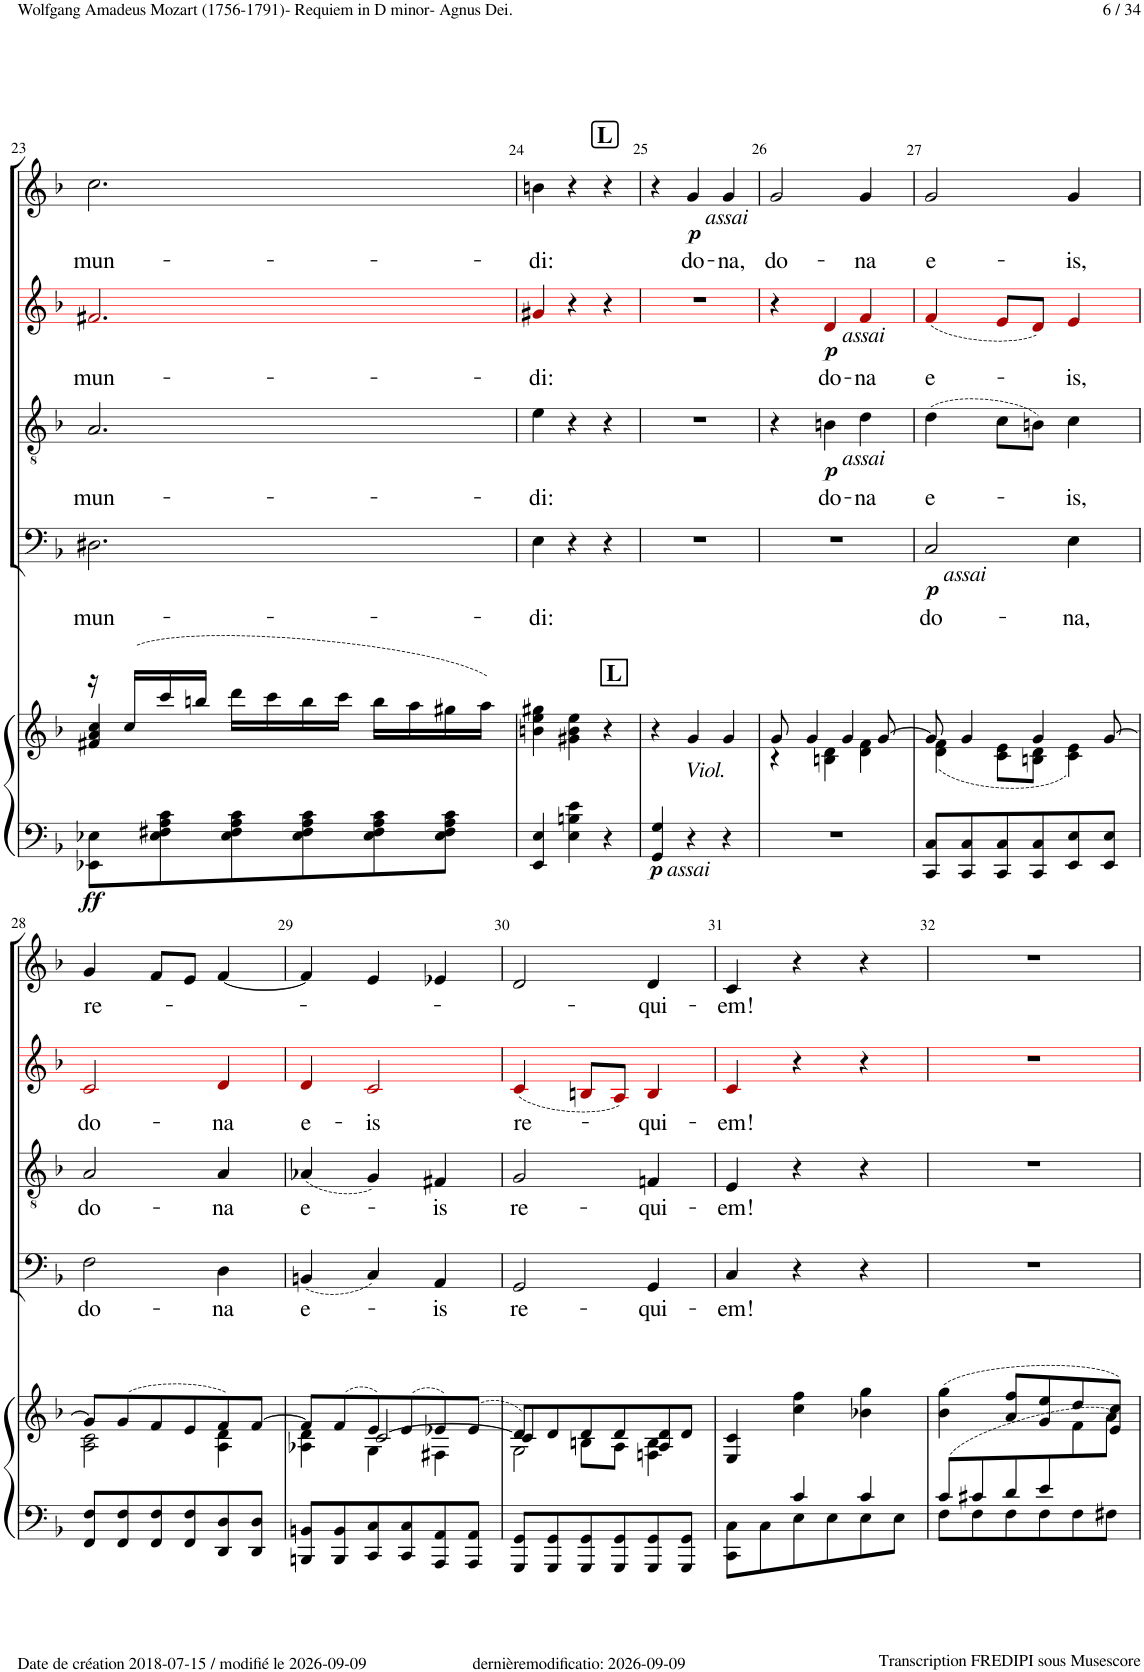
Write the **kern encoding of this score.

**kern	**kern	**dynam	**kern	**text	**dynam	**kern	**text	**dynam	**kern	**text	**dynam	**kern	**text	**dynam
*part5	*part5	*part5	*part4	*part4	*part4	*part3	*part3	*part3	*part2	*part2	*part2	*part1	*part1	*part1
*staff6	*staff5	*staff5/6	*staff4	*staff4	*staff4	*staff3	*staff3	*staff3	*staff2	*staff2	*staff2	*staff1	*staff1	*staff1
*I"Piano	*	*	*I"Bass	*	*	*I"Tenor	*	*	*I"Alto	*	*	*I"Soprano	*	*
*I'Pno	*	*	*	*	*	*	*	*	*	*	*	*	*	*
!!LO:PB:g=z
*clefF4	*clefG2	*	*clefF4	*	*	*clefGv2	*	*	*clefG2	*	*	*clefG2	*	*
*	*	*	*	*	*	*	*	*	*ITrd1c2	*	*	*	*	*
*k[b-]	*k[b-]	*	*k[b-]	*	*	*k[b-]	*	*	*k[b-]	*	*	*k[b-]	*	*
*M3/4	*M3/4	*	*M3/4	*	*	*M3/4	*	*	*M3/4	*	*	*M3/4	*	*
=23	=23	=23	=23	=23	=23	=23	=23	=23	=23	=23	=23	=23	=23	=23
*	*^	*	*	*	*	*	*	*	*	*	*	*	*	*
!	!	!	!LO:DY:b=2	!	!LO:LY:b	!	!	!LO:LY:b	!	!	!LO:LY:b	!	!	!LO:LY:b	!
8EE-X\ 8E-X\L	16r	4f#X/ 4a/ 4cc/	ff	2.D#X!\	mun-	.	2.A!/	mun-	.	2.f#X!i/	mun-	.	2.cc!\	mun-	.
.	(16cc/LL	.	.	.	.	.	.	.	.	.	.	.	.	.	.
8E-\ 8F#X\ 8A\ 8c\	16ccc/	.	.	.	.	.	.	.	.	.	.	.	.	.	.
.	16bbn/JJ	.	.	.	.	.	.	.	.	.	.	.	.	.	.
8E-\ 8F#\ 8A\ 8c\	16ddd\LL	2ryy	.	.	.	.	.	.	.	.	.	.	.	.	.
.	16ccc\	.	.	.	.	.	.	.	.	.	.	.	.	.	.
8E-\ 8F#\ 8A\ 8c\	16bb\	.	.	.	.	.	.	.	.	.	.	.	.	.	.
.	16ccc\JJ	.	.	.	.	.	.	.	.	.	.	.	.	.	.
8E-\ 8F#\ 8A\ 8c\	16bb\LL	.	.	.	.	.	.	.	.	.	.	.	.	.	.
.	16aa\	.	.	.	.	.	.	.	.	.	.	.	.	.	.
8E-\ 8F#\ 8A\ 8c\J	16gg#X\	.	.	.	.	.	.	.	.	.	.	.	.	.	.
.	16aa\JJ)	.	.	.	.	.	.	.	.	.	.	.	.	.	.
*	*v	*v	*	*	*	*	*	*	*	*	*	*	*	*	*
=24	=24	=24	=24	=24	=24	=24	=24	=24	=24	=24	=24	=24	=24	=24
!	!	!	!	!LO:LY:b	!	!	!LO:LY:b	!	!	!LO:LY:b	!	!	!LO:LY:b	!
4EE/ 4E/	4bn\ 4ee\ 4gg#X\	.	4E!\	-di:	.	4e!\	-di:	.	4g#X!i/	-di:	.	4bn!\	-di:	.
4E\ 4Bn\ 4e\	4g#X\ 4b\ 4ee\	.	4r	.	.	4r	.	.	4r	.	.	4r	.	.
4r	4r	.	4r	.	.	4r	.	.	4r	.	.	4r	.	.
=25	=25	=25	=25	=25	=25	=25	=25	=25	=25	=25	=25	=25	=25	=25
!	!LO:TX:a:B:t=L	!	!	!	!	!	!	!	!	!	!	!	!	!
!LO:TX:b:i:t=assai	!	!	!	!	!	!	!	!	!	!	!	!	!	!
!	!	!LO:DY:b=2	!	!	!	!	!	!	!	!	!	!	!	!
4GG/ 4G/	4r	p	2.r	.	.	2.r	.	.	2.r	.	.	4r	.	.
!	!	!	!	!	!	!	!	!	!	!	!	!LO:TX:b:i:t=assai	!	!
!	!LO:TX:b:i:t=Viol.	!	!	!	!	!	!	!	!	!	!	!	!	!
!	!	!	!	!	!	!	!	!	!	!	!	!	!LO:LY:b	!LO:DY:b
4r	4g/	.	.	.	.	.	.	.	.	.	.	4g!/	do-	p
!	!	!	!	!	!	!	!	!	!	!	!	!	!LO:LY:b	!
4r	4g/	.	.	.	.	.	.	.	.	.	.	4g,!/	-na,	.
=26	=26	=26	=26	=26	=26	=26	=26	=26	=26	=26	=26	=26	=26	=26
*	*^	*	*	*	*	*	*	*	*	*	*	*	*	*
!	!	!	!	!	!	!	!	!	!	!	!	!	!	!LO:LY:b	!
2.r	8g/	4r	.	2.r	.	.	4r	.	.	4r	.	.	2g!/	do-	.
.	4g/	.	.	.	.	.	.	.	.	.	.	.	.	.	.
!	!	!	!	!	!	!	!	!	!	!LO:TX:b:i:t=assai	!	!	!	!	!
!	!	!	!	!	!	!	!LO:TX:b:i:t=assai	!	!	!	!	!	!	!	!
!	!	!	!	!	!	!	!	!LO:LY:b	!LO:DY:b	!	!LO:LY:b	!LO:DY:b	!	!	!
.	.	4Bn\ 4d\	.	.	.	.	4Bn!\	do-	p	4d!i/	do-	p	.	.	.
.	4g/	.	.	.	.	.	.	.	.	.	.	.	.	.	.
!	!	!	!	!	!	!	!	!LO:LY:b	!	!	!LO:LY:b	!	!	!LO:LY:b	!
.	.	4d\ 4f\	.	.	.	.	4d!\	-na	.	4f!i/	-na	.	4g!/	-na	.
.	[8g/	.	.	.	.	.	.	.	.	.	.	.	.	.	.
=27	=27	=27	=27	=27	=27	=27	=27	=27	=27	=27	=27	=27	=27	=27	=27
!	!	!	!	!LO:TX:b:i:t=assai	!	!	!	!	!	!	!	!	!	!	!
!	!	!	!	!	!LO:LY:b	!LO:DY:b	!	!LO:LY:b	!	!	!LO:LY:b	!	!	!LO:LY:b	!
8CC/ 8C/L	8g/]	(4d\ 4f\	.	2C!/	do-	p	(4d!\	e-	.	(4f!i/	e-	.	2g!/	e-	.
8CC/ 8C/	4g/	.	.	.	.	.	.	.	.	.	.	.	.	.	.
8CC/ 8C/	.	8c\ 8e\L	.	.	.	.	8c!\L	.	.	8e!i/L	.	.	.	.	.
8CC/ 8C/	4g/	8Bn\ 8d\J	.	.	.	.	8Bn!\J)	.	.	8d!i/J)	.	.	.	.	.
!	!	!	!	!	!LO:LY:b	!	!	!LO:LY:b	!	!	!LO:LY:b	!	!	!LO:LY:b	!
8EE/ 8E/	.	4c\ 4e\)	.	4E,!\	-na,	.	4c,!\	-is,	.	4e,!i/	-is,	.	4g,!/	-is,	.
8EE/ 8E/J	[8g/	.	.	.	.	.	.	.	.	.	.	.	.	.	.
!!LO:LB:g=z
=28	=28	=28	=28	=28	=28	=28	=28	=28	=28	=28	=28	=28	=28	=28	=28
!	!	!	!	!	!LO:LY:b	!	!	!LO:LY:b	!	!	!LO:LY:b	!	!	!LO:LY:b	!
8FF/ 8F/L	8g/L]	2A\ 2c\	.	2F!\	do-	.	2A!/	do-	.	2c!i/	do-	.	4g!/	re-	.
8FF/ 8F/	(8g/	.	.	.	.	.	.	.	.	.	.	.	.	.	.
8FF/ 8F/	8f/	.	.	.	.	.	.	.	.	.	.	.	8f!/L	.	.
8FF/ 8F/	8e/	.	.	.	.	.	.	.	.	.	.	.	8e!/J	.	.
!	!	!	!	!	!LO:LY:b	!	!	!LO:LY:b	!	!	!LO:LY:b	!	!	!	!
8DD/ 8D/	8f/)	4A\ 4d\	.	4D!\	-na	.	4A!/	-na	.	4d!i/	-na	.	[4f!/	.	.
8DD/ 8D/J	[8f/J	.	.	.	.	.	.	.	.	.	.	.	.	.	.
=29	=29	=29	=29	=29	=29	=29	=29	=29	=29	=29	=29	=29	=29	=29	=29
*	*	*^	*	*	*	*	*	*	*	*	*	*	*	*	*
!	!	!	!	!	!	!LO:LY:b	!	!	!LO:LY:b	!	!	!LO:LY:b	!	!	!	!
8BBBn/ 8BBn/L	8f/L]	4A-X\ 4d\	4ryy	.	(4BBn!/	e-	.	(4A-X!/	e-	.	4d!i/	e-	.	4f!/]	.	.
8BBB/ 8BB/	(8f/	.	.	.	.	.	.	.	.	.	.	.	.	.	.	.
!	!	!	!	!	!	!	!	!	!	!	!	!LO:LY:b	!	!	!	!
8CC/ 8C/	8e/)	4G\	[2c/	.	4C!/)	.	.	4G!/)	.	.	2c!i/	-is	.	4e!/	.	.
8CC/ 8C/	(8e/	.	.	.	.	.	.	.	.	.	.	.	.	.	.	.
!	!	!	!	!	!	!LO:LY:b	!	!	!LO:LY:b	!	!	!	!	!	!	!
8AAA/ 8AA/	8e-X/)	4F#X\	.	.	4AA!/	-is	.	4F#X!/	-is	.	.	.	.	4e-X!/	.	.
8AAA/ 8AA/J	(8e-/J	.	.	.	.	.	.	.	.	.	.	.	.	.	.	.
=30	=30	=30	=30	=30	=30	=30	=30	=30	=30	=30	=30	=30	=30	=30	=30	=30
!	!	!	!	!	!	!LO:LY:b	!	!	!LO:LY:b	!	!	!LO:LY:b	!	!	!	!
8GGG/ 8GG/L	8d/L)	2G\	4c/]	.	2GG!/	re-	.	2G!/	re-	.	(4c!i/	re-	.	2d!/	.	.
8GGG/ 8GG/	8d/	.	.	.	.	.	.	.	.	.	.	.	.	.	.	.
8GGG/ 8GG/	8d/	.	8Bn\L	.	.	.	.	.	.	.	8Bn!i/L	.	.	.	.	.
8GGG/ 8GG/	8d/	.	8A\J	.	.	.	.	.	.	.	8A!i/J)	.	.	.	.	.
!	!	!	!	!	!	!LO:LY:b	!	!	!LO:LY:b	!	!	!LO:LY:b	!	!	!LO:LY:b	!
8GGG/ 8GG/	8d/	4Fn\ 4B\	4A/	.	4GG!/	-qui-	.	4Fn!/	-qui-	.	4B!i/	-qui-	.	4d!/	-qui-	.
8GGG/ 8GG/J	8d/J	.	.	.	.	.	.	.	.	.	.	.	.	.	.	.
*	*v	*v	*v	*	*	*	*	*	*	*	*	*	*	*	*	*
=31	=31	=31	=31	=31	=31	=31	=31	=31	=31	=31	=31	=31	=31	=31
*^	*	*	*	*	*	*	*	*	*	*	*	*	*	*
!	!	!	!	!	!LO:LY:b	!	!	!LO:LY:b	!	!	!LO:LY:b	!	!	!LO:LY:b	!
8CC\ 8C\L	4ryy	4E/ 4c/	.	4C!/	-em!	.	4E!/	-em!	.	4c!i/	-em!	.	4c!/	-em!	.
8C\	.	.	.	.	.	.	.	.	.	.	.	.	.	.	.
8E\	4c/	4cc\ 4ff\	.	4r	.	.	4r	.	.	4r	.	.	4r	.	.
8E\	.	.	.	.	.	.	.	.	.	.	.	.	.	.	.
8E\	4c/	4b-X\ 4gg\	.	4r	.	.	4r	.	.	4r	.	.	4r	.	.
8E\J	.	.	.	.	.	.	.	.	.	.	.	.	.	.	.
=32	=32	=32	=32	=32	=32	=32	=32	=32	=32	=32	=32	=32	=32	=32	=32
*	*	*^	*	*	*	*	*	*	*	*	*	*	*	*	*
(8c/L	8F\L	(4b-\ 4gg\	2ryy	.	2.r	.	.	2.r	.	.	2.r	.	.	2.r	.	.
8c#X/	8F\	.	.	.	.	.	.	.	.	.	.	.	.	.	.	.
8d/	8F\	8a/ 8ff/L	.	.	.	.	.	.	.	.	.	.	.	.	.	.
8e/	8F\	8g/ 8ee/	.	.	.	.	.	.	.	.	.	.	.	.	.	.
4ryy	8F\	8dd/	8f\	.	.	.	.	.	.	.	.	.	.	.	.	.
.	8F#X\J	8e/ 8cc/J)	8a\J)	.	.	.	.	.	.	.	.	.	.	.	.	.
*v	*v	*	*	*	*	*	*	*	*	*	*	*	*	*	*	*
*	*v	*v	*	*	*	*	*	*	*	*	*	*	*	*	*
=	=	=	=	=	=	=	=	=	=	=	=	=	=	=
*-	*-	*-	*-	*-	*-	*-	*-	*-	*-	*-	*-	*-	*-	*-
